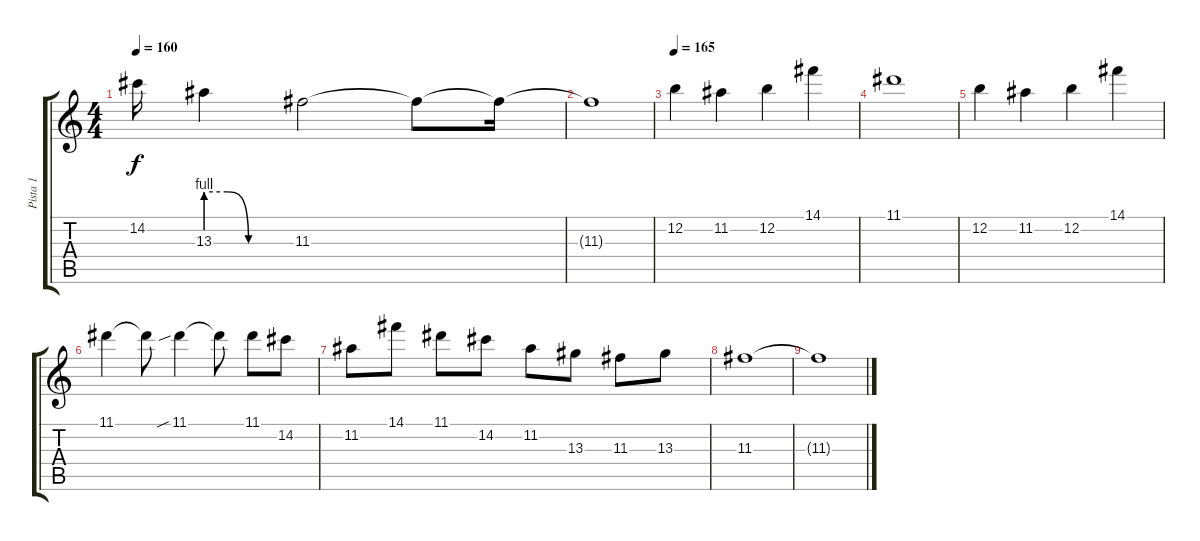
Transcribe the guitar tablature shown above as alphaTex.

\track ("Pista 1" "Pista 1") {instrument overdrivenguitar}
\staff {score tabs}
\tuning (E4 B3 G3 D3 A2 E2) {hide}
\ts (4 4)
\tempo 160
\clef g2
\ks c
14.2{t}.16{dy f} 13.3{be (custom 0 4 15 4 30 0 60 0)}.4 11.3.2 11.3{t}.8 11.3{t}.16 |
11.3{t}.1 |
\tempo 165
12.2.4 11.2.4 12.2.4 14.1.4 |
11.1.1 |
12.2.4 11.2.4 12.2.4 14.1.4 |
11.1.4 11.1{t}.8 11.1{sib}.4 11.1{t}.8 11.1.8 14.2.8 |
11.2.8 14.1.8 11.1.8 14.2.8 11.2.8 13.3.8 11.3.8 13.3.8 |
11.3.1 |
11.3{t}.1
